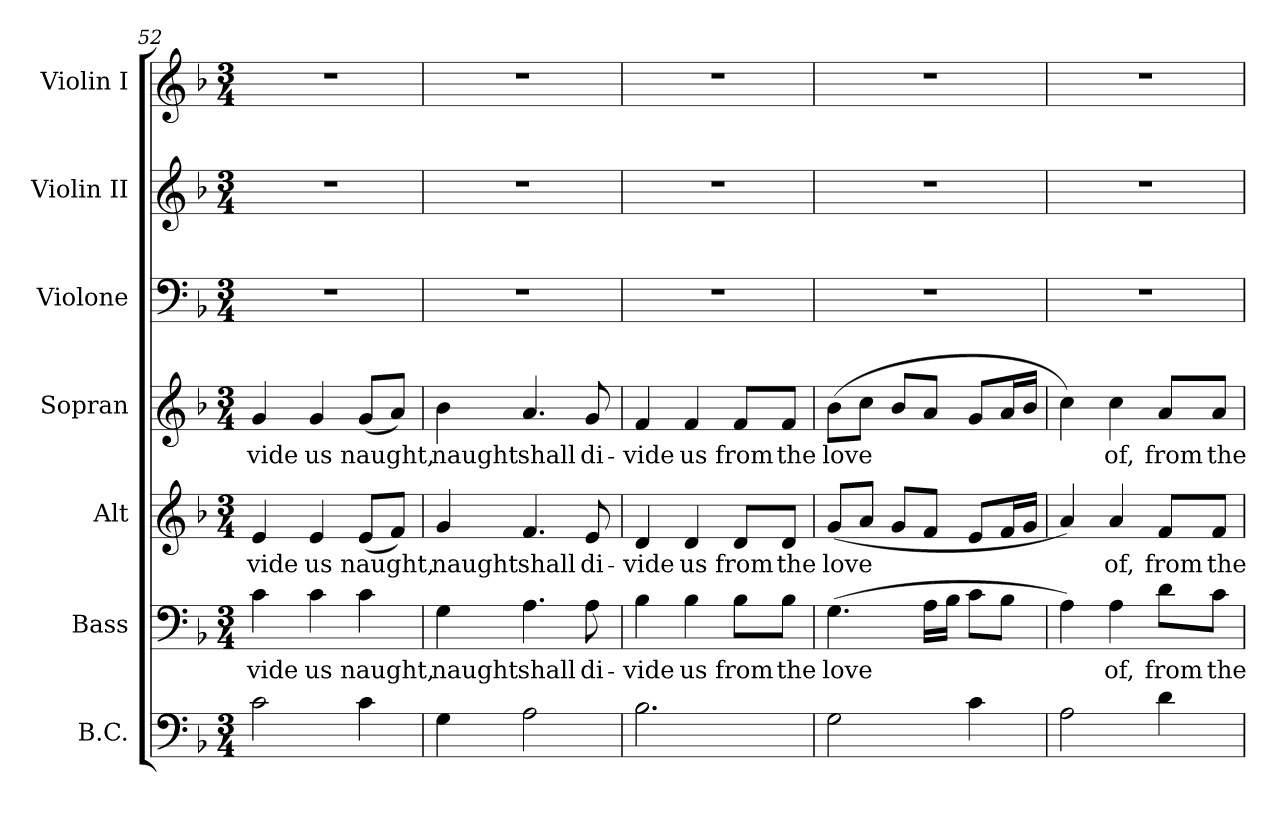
**kern	**kern	**text	**kern	**text	**kern	**text	**kern	**kern	**kern
*part7	*part6	*part6	*part5	*part5	*part4	*part4	*part3	*part2	*part1
*staff7	*staff6	*staff6	*staff5	*staff5	*staff4	*staff4	*staff3	*staff2	*staff1
*I"B.C.	*I"Bass	*	*I"Alt	*	*I"Sopran	*	*I"Violone	*I"Violin II	*I"Violin I
*	*I'B.	*	*I'A.	*	*I'S.	*	*	*I'Vln. II	*I'Vln. I
!!LO:LB:g=z
*clefF4	*clefF4	*	*clefG2	*	*clefG2	*	*clefF4	*clefG2	*clefG2
*k[b-]	*k[b-]	*	*k[b-]	*	*k[b-]	*	*k[b-]	*k[b-]	*k[b-]
*F:	*F:	*	*F:	*	*F:	*	*F:	*F:	*F:
*M3/4	*M3/4	*	*M3/4	*	*M3/4	*	*M3/4	*M3/4	*M3/4
=52	=52	=52	=52	=52	=52	=52	=52	=52	=52
!	!	!LO:LY:b:color=#000000	!	!	!	!	!	!	!
!	!	!	!	!LO:LY:b:color=#000000	!	!	!	!	!
!	!	!	!	!	!	!LO:LY:b:color=#000000	!LO:N:vis=1	!LO:N:vis=1	!LO:N:vis=1
2ci\	4ci\	-vide	4ei/	-vide	4gi/	-vide	2.r	2.r	2.r
!	!	!LO:LY:b:color=#000000	!	!	!	!	!	!	!
!	!	!	!	!LO:LY:b:color=#000000	!	!	!	!	!
!	!	!	!	!	!	!LO:LY:b:color=#000000	!	!	!
.	4ci\	us	4ei/	us	4gi/	us	.	.	.
!	!	!LO:LY:b:color=#000000	!	!	!	!	!	!	!
!	!	!	!	!LO:LY:b:color=#000000	!	!	!	!	!
!	!	!	!	!	!	!LO:LY:b:color=#000000	!	!	!
4ci\	4ci\	naught,	(8ei/L	naught,	(8gi/L	naught,	.	.	.
.	.	.	8fi/J)	.	8ai/J)	.	.	.	.
=53	=53	=53	=53	=53	=53	=53	=53	=53	=53
!	!	!LO:LY:b:color=#000000	!	!	!	!	!	!	!
!	!	!	!	!LO:LY:b:color=#000000	!	!	!	!	!
!	!	!	!	!	!	!LO:LY:b:color=#000000	!LO:N:vis=1	!LO:N:vis=1	!LO:N:vis=1
4Gi\	4Gi\	naught	4gi/	naught	4b-i\	naught	2.r	2.r	2.r
!	!	!LO:LY:b:color=#000000	!	!	!	!	!	!	!
!	!	!	!	!LO:LY:b:color=#000000	!	!	!	!	!
!	!	!	!	!	!	!LO:LY:b:color=#000000	!	!	!
2Ai\	4.Ai\	shall	4.fi/	shall	4.ai/	shall	.	.	.
!	!	!LO:LY:b:color=#000000	!	!	!	!	!	!	!
!	!	!	!	!LO:LY:b:color=#000000	!	!	!	!	!
!	!	!	!	!	!	!LO:LY:b:color=#000000	!	!	!
.	8Ai\	di-	8ei/	di-	8gi/	di-	.	.	.
=54	=54	=54	=54	=54	=54	=54	=54	=54	=54
!	!	!LO:LY:b:color=#000000	!	!	!	!	!	!	!
!	!	!	!	!LO:LY:b:color=#000000	!	!	!	!	!
!	!	!	!	!	!	!LO:LY:b:color=#000000	!LO:N:vis=1	!LO:N:vis=1	!LO:N:vis=1
2.B-i\	4B-i\	-vide	4di/	-vide	4fi/	-vide	2.r	2.r	2.r
!	!	!LO:LY:b:color=#000000	!	!	!	!	!	!	!
!	!	!	!	!LO:LY:b:color=#000000	!	!	!	!	!
!	!	!	!	!	!	!LO:LY:b:color=#000000	!	!	!
.	4B-i\	us	4di/	us	4fi/	us	.	.	.
!	!	!LO:LY:b:color=#000000	!	!	!	!	!	!	!
!	!	!	!	!LO:LY:b:color=#000000	!	!	!	!	!
!	!	!	!	!	!	!LO:LY:b:color=#000000	!	!	!
.	8B-i\L	from	8di/L	from	8fi/L	from	.	.	.
!	!	!LO:LY:b:color=#000000	!	!	!	!	!	!	!
!	!	!	!	!LO:LY:b:color=#000000	!	!	!	!	!
!	!	!	!	!	!	!LO:LY:b:color=#000000	!	!	!
.	8B-i\J	the	8di/J	the	8fi/J	the	.	.	.
=55	=55	=55	=55	=55	=55	=55	=55	=55	=55
!	!	!LO:LY:b:color=#000000	!	!	!	!	!	!	!
!	!	!	!	!LO:LY:b:color=#000000	!	!	!	!	!
!	!	!	!	!	!	!LO:LY:b:color=#000000	!LO:N:vis=1	!LO:N:vis=1	!LO:N:vis=1
2Gi\	(4.Gi\	love	(8gi/L	love	(8b-i\L	love	2.r	2.r	2.r
.	.	.	8ai/J	.	8cci\J	.	.	.	.
.	.	.	8gi/L	.	8b-i/L	.	.	.	.
.	16Ai\LL	.	8fi/J	.	8ai/J	.	.	.	.
.	16B-i\JJ	.	.	.	.	.	.	.	.
4ci\	8ci\L	.	8ei/L	.	8gi/L	.	.	.	.
.	8B-i\J	.	16fi/L	.	16ai/L	.	.	.	.
.	.	.	16gi/JJ	.	16b-i/JJ	.	.	.	.
=56	=56	=56	=56	=56	=56	=56	=56	=56	=56
!	!	!	!	!	!	!	!LO:N:vis=1	!LO:N:vis=1	!LO:N:vis=1
2Ai\	4Ai\)	.	4ai/)	.	4cci\)	.	2.r	2.r	2.r
!	!	!LO:LY:b:color=#000000	!	!	!	!	!	!	!
!	!	!	!	!LO:LY:b:color=#000000	!	!	!	!	!
!	!	!	!	!	!	!LO:LY:b:color=#000000	!	!	!
.	4Ai\	of,	4ai/	of,	4cci\	of,	.	.	.
!	!	!LO:LY:b:color=#000000	!	!	!	!	!	!	!
!	!	!	!	!LO:LY:b:color=#000000	!	!	!	!	!
!	!	!	!	!	!	!LO:LY:b:color=#000000	!	!	!
4di\	8di\L	from	8fi/L	from	8ai/L	from	.	.	.
!	!	!LO:LY:b:color=#000000	!	!	!	!	!	!	!
!	!	!	!	!LO:LY:b:color=#000000	!	!	!	!	!
!	!	!	!	!	!	!LO:LY:b:color=#000000	!	!	!
.	8ci\J	the	8fi/J	the	8ai/J	the	.	.	.
=	=	=	=	=	=	=	=	=	=
*-	*-	*-	*-	*-	*-	*-	*-	*-	*-
